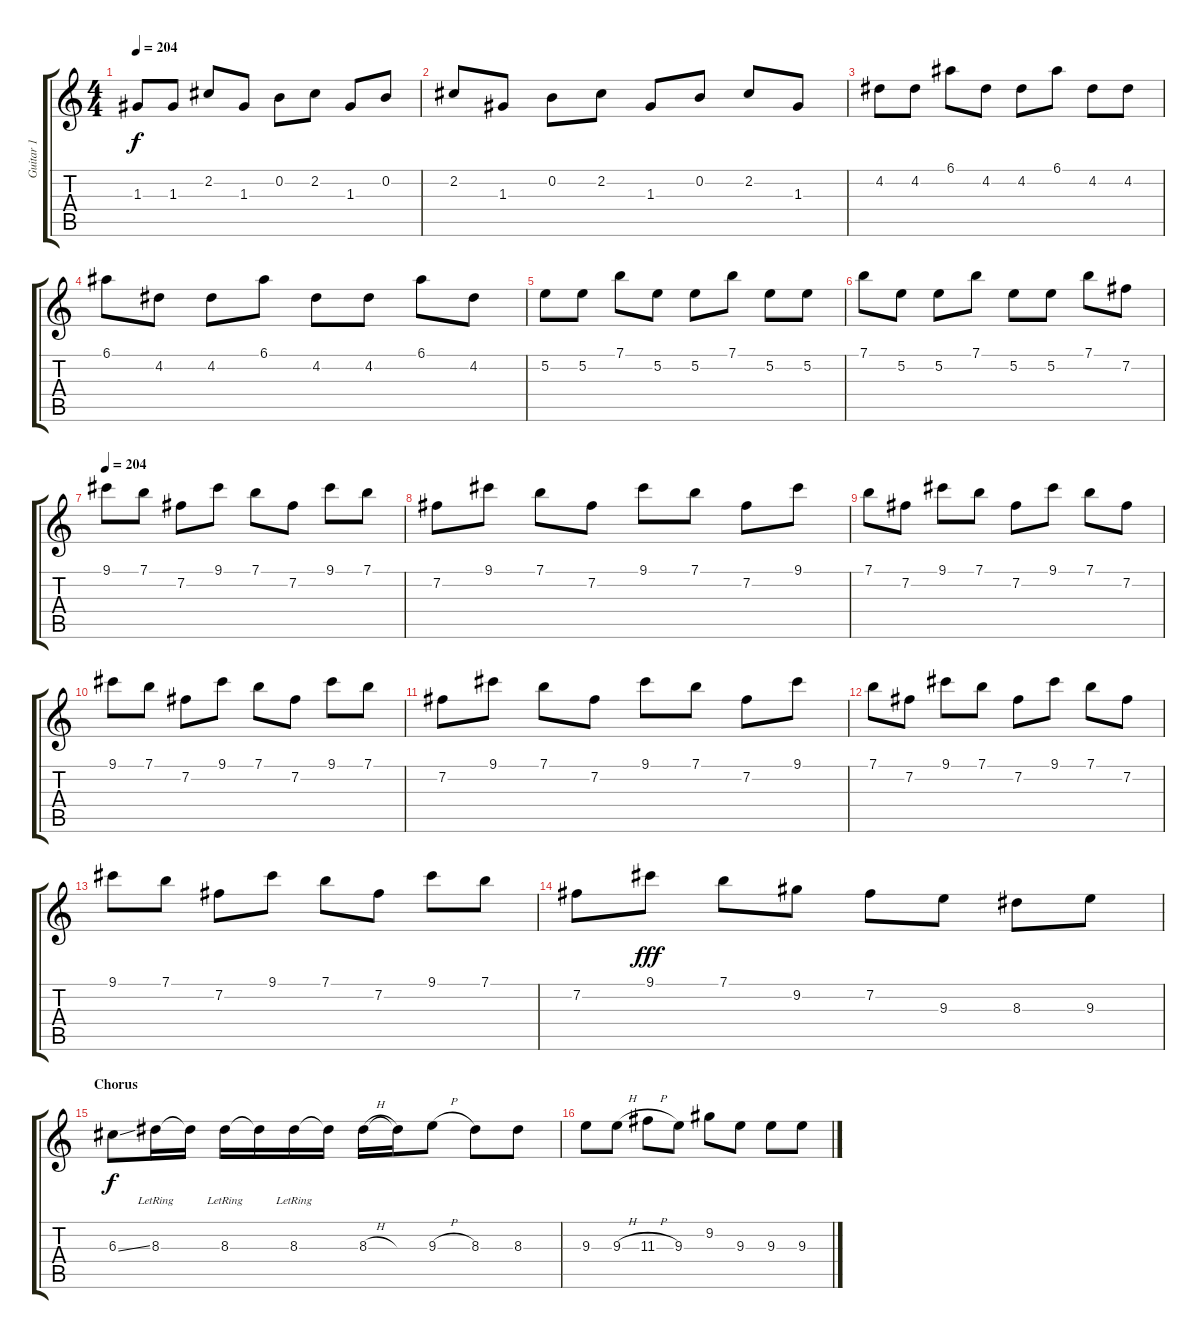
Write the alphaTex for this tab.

\track ("Guitar 1" "Guitar 1") {instrument distortionguitar}
\staff {score tabs}
\tuning (E4 B3 G3 D3 A2 E2) {hide}
\ts (4 4)
\tempo 204
\clef g2
\ks c
1.3.8{dy f volume 16} 1.3.8 2.2.8 1.3.8 0.2.8 2.2.8 1.3.8 0.2.8 |
2.2.8 1.3.8 0.2.8 2.2.8 1.3.8 0.2.8 2.2.8 1.3.8 |
4.2.8 4.2.8 6.1.8 4.2.8 4.2.8 6.1.8 4.2.8 4.2.8 |
6.1.8 4.2.8 4.2.8 6.1.8 4.2.8 4.2.8 6.1.8 4.2.8 |
5.2.8 5.2.8 7.1.8 5.2.8 5.2.8 7.1.8 5.2.8 5.2.8 |
7.1.8 5.2.8 5.2.8 7.1.8 5.2.8 5.2.8 7.1.8 7.2.8 |
\tempo 204
9.1.8 7.1.8 7.2.8 9.1.8 7.1.8 7.2.8 9.1.8 7.1.8 |
7.2.8 9.1.8 7.1.8 7.2.8 9.1.8 7.1.8 7.2.8 9.1.8 |
7.1.8 7.2.8 9.1.8 7.1.8 7.2.8 9.1.8 7.1.8 7.2.8 |
9.1.8 7.1.8 7.2.8 9.1.8 7.1.8 7.2.8 9.1.8 7.1.8 |
7.2.8 9.1.8 7.1.8 7.2.8 9.1.8 7.1.8 7.2.8 9.1.8 |
7.1.8 7.2.8 9.1.8 7.1.8 7.2.8 9.1.8 7.1.8 7.2.8 |
9.1.8 7.1.8 7.2.8 9.1.8 7.1.8 7.2.8 9.1.8 7.1.8 |
7.2.8 9.1.8{dy fff} 7.1.8 9.2.8 7.2.8 9.3.8 8.3.8 9.3.8 |
\section ("" "Chorus")
6.3{ss}.8{dy f} 8.3{lr}.16 8.3{t}.16 8.3{lr}.16 8.3{t}.16 8.3{lr}.16 8.3{t}.16 8.3{h}.16 8.3{t}.16 9.3{h}.8 8.3.8 8.3.8 |
9.3.8 9.3{h}.8 11.3{h}.8 9.3.8 9.2.8 9.3.8 9.3.8 9.3.8
